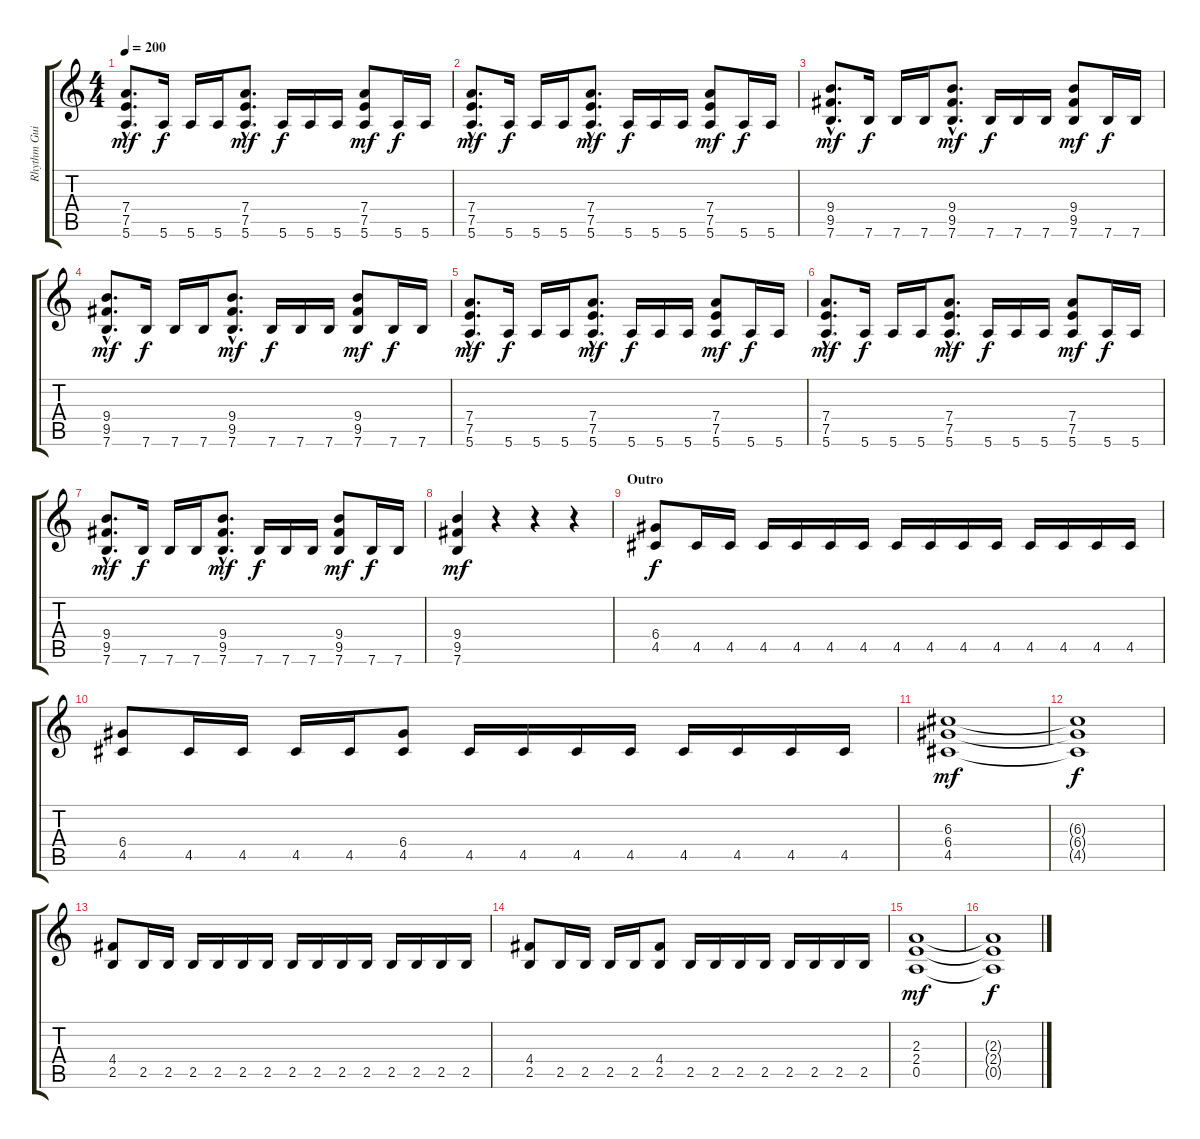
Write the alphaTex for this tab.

\track ("Rhythm Guitar 2" "Rhythm Gui") {instrument overdrivenguitar}
\staff {score tabs}
\tuning (E4 B3 G3 D3 A2 E2) {hide}
\ts (4 4)
\tempo 200
\clef g2
\ks c
(7.4{hac} 7.5{hac} 5.6{hac}).8{d dy mf} 5.6.16{dy f} 5.6.16 5.6.16 (7.4{hac} 7.5{hac} 5.6{hac}).8{d dy mf} 5.6.16{dy f} 5.6.16 5.6.16 (7.4 7.5 5.6).8{dy mf} 5.6.16{dy f} 5.6.16 |
(7.4{hac} 7.5{hac} 5.6{hac}).8{d dy mf} 5.6.16{dy f} 5.6.16 5.6.16 (7.4{hac} 7.5{hac} 5.6{hac}).8{d dy mf} 5.6.16{dy f} 5.6.16 5.6.16 (7.4 7.5 5.6).8{dy mf} 5.6.16{dy f} 5.6.16 |
(9.4{hac} 9.5{hac} 7.6{hac}).8{d dy mf} 7.6.16{dy f} 7.6.16 7.6.16 (9.4{hac} 9.5{hac} 7.6{hac}).8{d dy mf} 7.6.16{dy f} 7.6.16 7.6.16 (9.4 9.5 7.6).8{dy mf} 7.6.16{dy f} 7.6.16 |
(9.4{hac} 9.5{hac} 7.6{hac}).8{d dy mf} 7.6.16{dy f} 7.6.16 7.6.16 (9.4{hac} 9.5{hac} 7.6{hac}).8{d dy mf} 7.6.16{dy f} 7.6.16 7.6.16 (9.4 9.5 7.6).8{dy mf} 7.6.16{dy f} 7.6.16 |
(7.4{hac} 7.5{hac} 5.6{hac}).8{d dy mf} 5.6.16{dy f} 5.6.16 5.6.16 (7.4{hac} 7.5{hac} 5.6{hac}).8{d dy mf} 5.6.16{dy f} 5.6.16 5.6.16 (7.4 7.5 5.6).8{dy mf} 5.6.16{dy f} 5.6.16 |
(7.4{hac} 7.5{hac} 5.6{hac}).8{d dy mf} 5.6.16{dy f} 5.6.16 5.6.16 (7.4{hac} 7.5{hac} 5.6{hac}).8{d dy mf} 5.6.16{dy f} 5.6.16 5.6.16 (7.4 7.5 5.6).8{dy mf} 5.6.16{dy f} 5.6.16 |
(9.4{hac} 9.5{hac} 7.6{hac}).8{d dy mf} 7.6.16{dy f} 7.6.16 7.6.16 (9.4{hac} 9.5{hac} 7.6{hac}).8{d dy mf} 7.6.16{dy f} 7.6.16 7.6.16 (9.4 9.5 7.6).8{dy mf} 7.6.16{dy f} 7.6.16 |
(9.4 9.5 7.6).4{dy mf} r.4 r.4 r.4 |
\section ("" "Outro")
(6.4 4.5).8{dy f} 4.5.16 4.5.16 4.5.16 4.5.16 4.5.16 4.5.16 4.5.16 4.5.16 4.5.16 4.5.16 4.5.16 4.5.16 4.5.16 4.5.16 |
(6.4 4.5).8 4.5.16 4.5.16 4.5.16 4.5.16 (6.4 4.5).8 4.5.16 4.5.16 4.5.16 4.5.16 4.5.16 4.5.16 4.5.16 4.5.16 |
(6.3 6.4 4.5).1{dy mf} |
(6.3{t} 6.4{t} 4.5{t}).1{dy f} |
(4.4 2.5).8 2.5.16 2.5.16 2.5.16 2.5.16 2.5.16 2.5.16 2.5.16 2.5.16 2.5.16 2.5.16 2.5.16 2.5.16 2.5.16 2.5.16 |
(4.4 2.5).8 2.5.16 2.5.16 2.5.16 2.5.16 (4.4 2.5).8 2.5.16 2.5.16 2.5.16 2.5.16 2.5.16 2.5.16 2.5.16 2.5.16 |
(2.3 2.4 0.5).1{dy mf} |
(2.3{t} 2.4{t} 0.5{t}).1{dy f}
